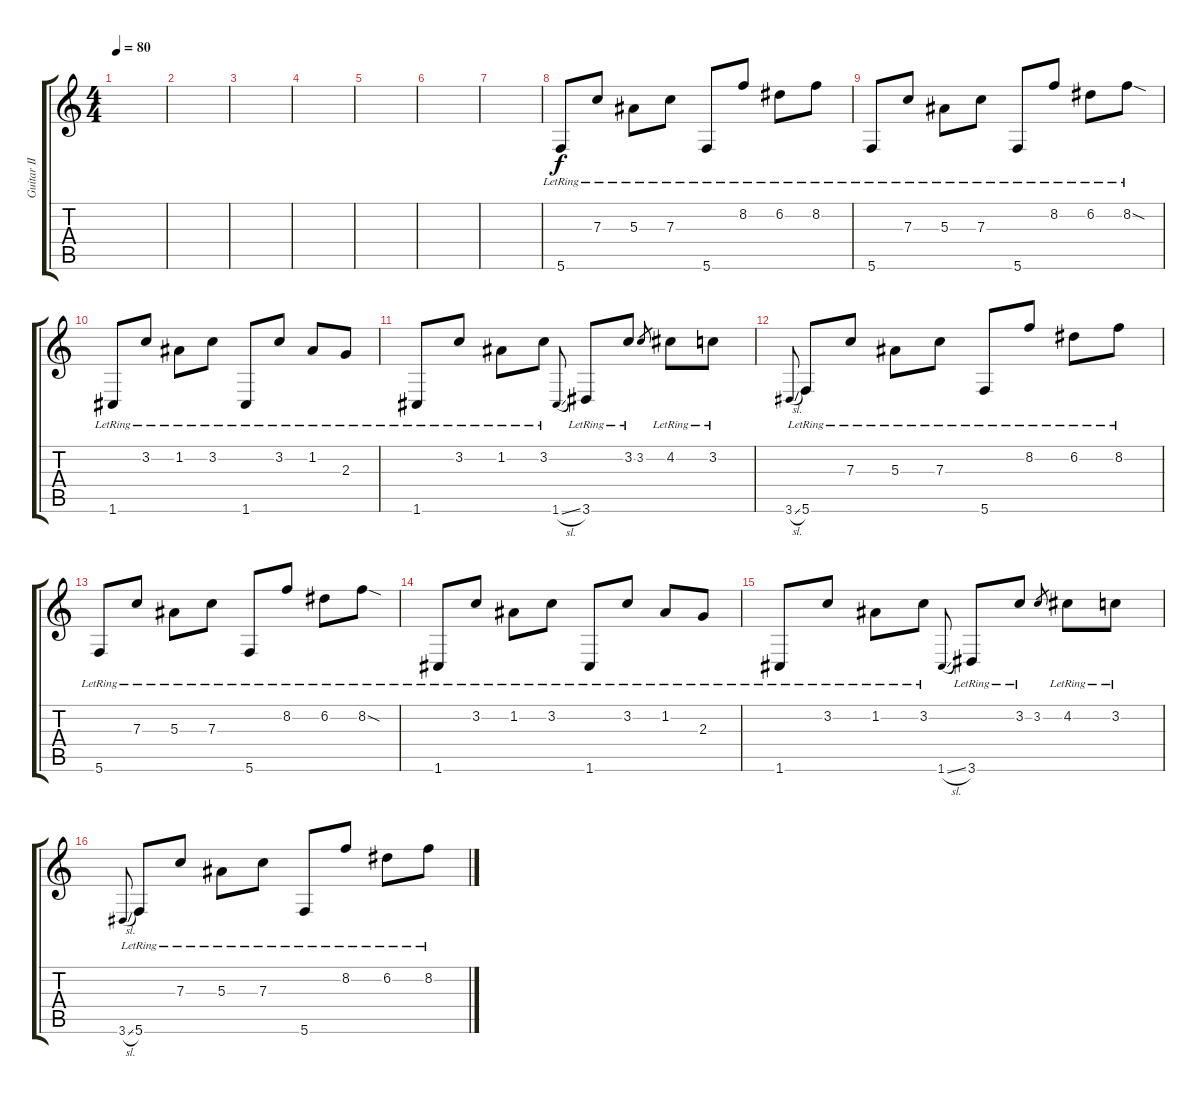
\track ("Guitar II" "Guitar II") {instrument electricguitarclean}
\staff {score tabs}
\tuning (D4 A3 F3 C3 G2 C2) {hide}
\ts (4 4)
\tempo 80
\clef g2
\ks c
|
|
|
|
|
|
|
5.6{lr}.8 7.3{lr}.8 5.3{lr}.8 7.3{lr}.8 5.6{lr}.8 8.2{lr}.8 6.2{lr}.8 8.2{lr}.8 |
5.6{lr}.8 7.3{lr}.8 5.3{lr}.8 7.3{lr}.8 5.6{lr}.8 8.2{lr}.8 6.2{lr}.8 8.2{sod lr}.8 |
1.6{lr}.8 3.2{lr}.8 1.2{lr}.8 3.2{lr}.8 1.6{lr}.8 3.2{lr}.8 1.2{lr}.8 2.3{lr}.8 |
1.6{lr}.8 3.2{lr}.8 1.2{lr}.8 3.2{lr}.8 1.6{sl}.8{gr onbeat} 3.6{lr}.8 3.2{lr}.8 3.2.8{gr} 4.2{lr}.8 3.2{lr}.8 |
3.6{sl}.8{gr onbeat} 5.6{lr}.8 7.3{lr}.8 5.3{lr}.8 7.3{lr}.8 5.6{lr}.8 8.2{lr}.8 6.2{lr}.8 8.2{lr}.8 |
5.6{lr}.8 7.3{lr}.8 5.3{lr}.8 7.3{lr}.8 5.6{lr}.8 8.2{lr}.8 6.2{lr}.8 8.2{sod lr}.8 |
1.6{lr}.8 3.2{lr}.8 1.2{lr}.8 3.2{lr}.8 1.6{lr}.8 3.2{lr}.8 1.2{lr}.8 2.3{lr}.8 |
1.6{lr}.8 3.2{lr}.8 1.2{lr}.8 3.2{lr}.8 1.6{sl}.8{gr onbeat} 3.6{lr}.8 3.2{lr}.8 3.2.8{gr} 4.2{lr}.8 3.2{lr}.8 |
3.6{sl}.8{gr onbeat} 5.6{lr}.8 7.3{lr}.8 5.3{lr}.8 7.3{lr}.8 5.6{lr}.8 8.2{lr}.8 6.2{lr}.8 8.2{lr}.8
